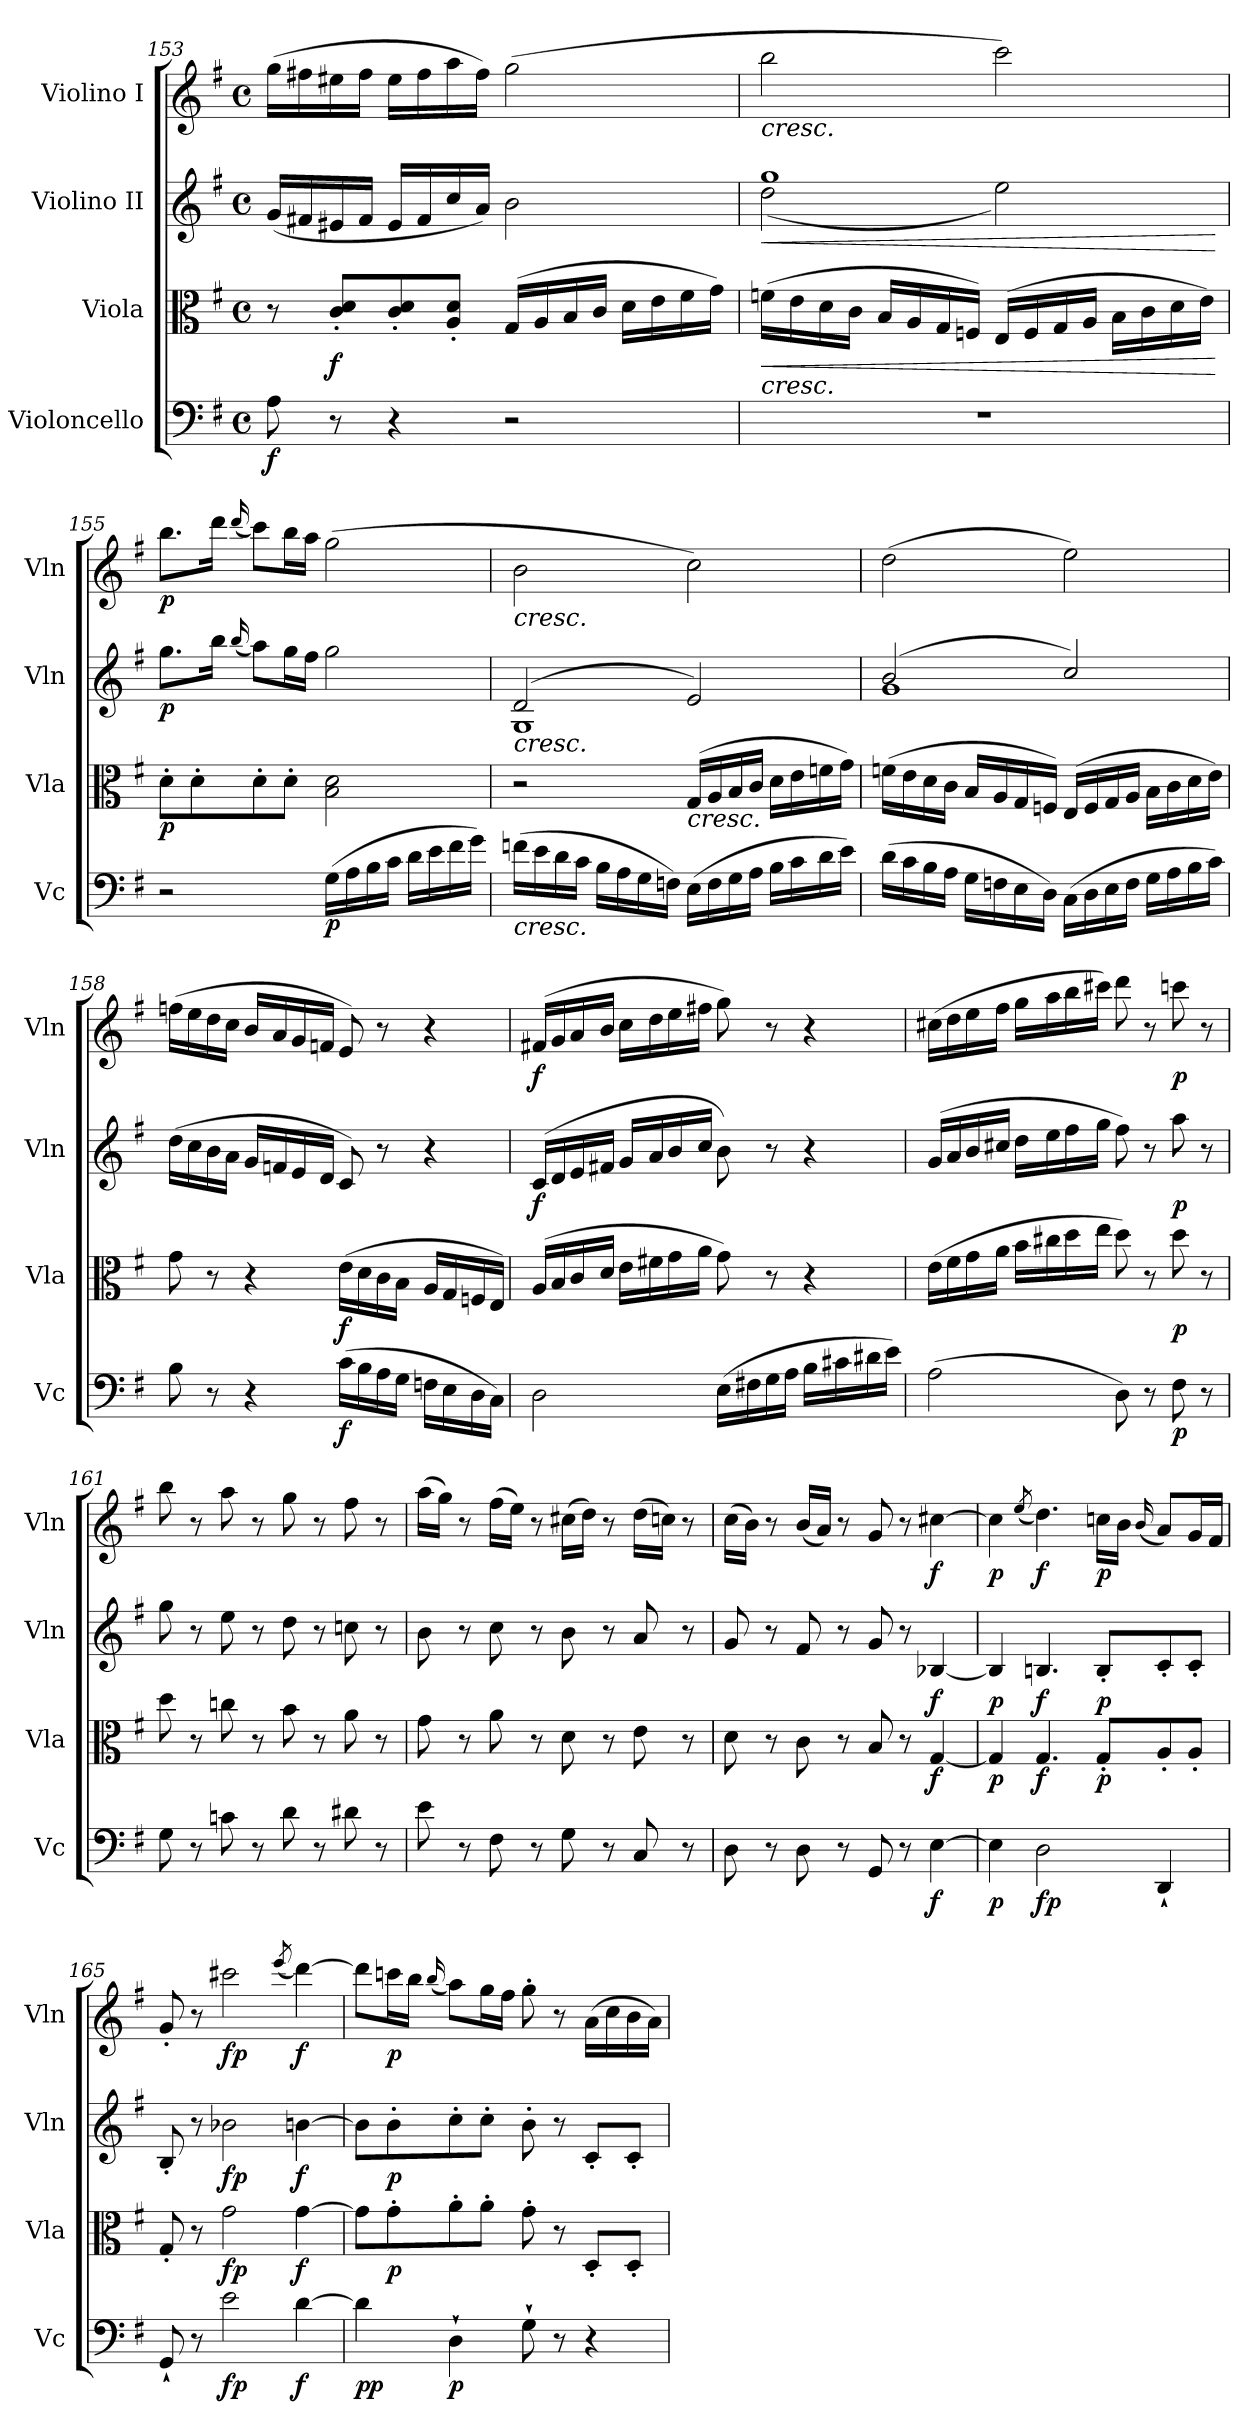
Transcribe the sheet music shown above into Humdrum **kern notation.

**kern	**dynam	**kern	**dynam	**kern	**dynam	**kern	**dynam
*part4	*part4	*part3	*part3	*part2	*part2	*part1	*part1
*staff4	*staff4	*staff3	*staff3	*staff2	*staff2	*staff1	*staff1
*I"Violoncello	*	*I"Viola	*	*I"Violino II	*	*I"Violino I	*
*I'Vc	*	*I'Vla	*	*I'Vln	*	*I'Vln	*
*clefF4	*	*clefC3	*	*clefG2	*	*clefG2	*
*k[f#]	*	*k[f#]	*	*k[f#]	*	*k[f#]	*
*M4/4	*	*M4/4	*	*M4/4	*	*M4/4	*
*met(c)	*	*met(c)	*	*met(c)	*	*met(c)	*
=153	=153	=153	=153	=153	=153	=153	=153
8A	f	8r	.	(16gLL	.	(16ggLL	.
.	.	.	.	16f#X	.	16ff#X	.
8r	.	8c' 8d'L	f	16e#X	.	16ee#X	.
.	.	.	.	16f#JJ	.	16ff#JJ	.
4r	.	8c' 8d'	.	16e#LL	.	16ee#LL	.
.	.	.	.	16f#	.	16ff#	.
.	.	8A' 8d'J	.	16cc	.	16aa	.
.	.	.	.	16aJJ)	.	16ff#JJ)	.
2r	.	(16GLL	.	2b	.	(2gg	.
.	.	16A	.	.	.	.	.
.	.	16B	.	.	.	.	.
.	.	16cJJ	.	.	.	.	.
.	.	16dLL	.	.	.	.	.
.	.	16e	.	.	.	.	.
.	.	16f#	.	.	.	.	.
.	.	16gJJ)	.	.	.	.	.
=154	=154	=154	=154	=154	=154	=154	=154
!	!	!	!	!	!	!LO:TX:b:i:t=cresc.	!
!	!	!	!	!LO:TX:b:i:t=cresc.	!	!	!
!	!	!LO:TX:b:i:t=cresc.	!	!	!	!	!
!	!	!	!LO:HP:b	!	!LO:HP:b	!	!
*	*	*	*	*^	*	*	*
1r	.	(16fnLL	<	1gg	(2dd	<	2bb	.
.	.	16e	.	.	.	.	.	.
.	.	16d	.	.	.	.	.	.
.	.	16cJJ	.	.	.	.	.	.
.	.	16BLL	.	.	.	.	.	.
.	.	16A	.	.	.	.	.	.
.	.	16G	.	.	.	.	.	.
.	.	16FnJJ)	.	.	.	.	.	.
.	.	(16ELL	.	.	2ee)	.	2ccc)	.
.	.	16F	.	.	.	.	.	.
.	.	16G	.	.	.	.	.	.
.	.	16AJJ	.	.	.	.	.	.
.	.	16BLL	.	.	.	.	.	.
.	.	16c	.	.	.	.	.	.
.	.	16d	.	.	.	.	.	.
.	.	16eJJ)	.	.	.	.	.	.
*	*	*	*	*v	*v	*	*	*
.	.	.	[	.	[	.	.
=155	=155	=155	=155	=155	=155	=155	=155
2r	.	8d'L	p	8.ggL	p	8.bbL	p
.	.	8d'	.	.	.	.	.
.	.	.	.	16bbJk	.	16dddJk	.
.	.	.	.	(16qqbb/	.	(16qqddd/	.
.	.	8d'	.	8aaL)	.	8cccL)	.
.	.	8d'J	.	16ggL	.	16bbL	.
.	.	.	.	16ff#JJ	.	16aaJJ	.
(16GLL	p	2B 2d	.	2gg	.	(2gg	.
16A	.	.	.	.	.	.	.
16B	.	.	.	.	.	.	.
16cJJ	.	.	.	.	.	.	.
16dLL	.	.	.	.	.	.	.
16e	.	.	.	.	.	.	.
16f#	.	.	.	.	.	.	.
16gJJ)	.	.	.	.	.	.	.
=156	=156	=156	=156	=156	=156	=156	=156
*	*	*	*	*^	*	*	*
!	!	!	!	!	!	!	!LO:TX:b:i:t=cresc.	!
!	!	!	!	!LO:TX:b:i:t=cresc.	!	!	!	!
!LO:TX:b:i:t=cresc.	!	!	!	!	!	!	!	!
(16fnLL	.	2r	.	(2d	1G	.	2b	.
16e	.	.	.	.	.	.	.	.
16d	.	.	.	.	.	.	.	.
16cJJ	.	.	.	.	.	.	.	.
16BLL	.	.	.	.	.	.	.	.
16A	.	.	.	.	.	.	.	.
16G	.	.	.	.	.	.	.	.
16FnJJ)	.	.	.	.	.	.	.	.
!	!	!LO:TX:b:i:t=cresc.	!	!	!	!	!	!
(16ELL	.	(16GLL	.	2e)	.	.	2cc)	.
16F	.	16A	.	.	.	.	.	.
16G	.	16B	.	.	.	.	.	.
16AJJ	.	16cJJ	.	.	.	.	.	.
16BLL	.	16dLL	.	.	.	.	.	.
16c	.	16e	.	.	.	.	.	.
16d	.	16fn	.	.	.	.	.	.
16eJJ)	.	16gJJ)	.	.	.	.	.	.
=157	=157	=157	=157	=157	=157	=157	=157	=157
(16dLL	.	(16fnLL	.	(2b	1g	.	(2dd	.
16c	.	16e	.	.	.	.	.	.
16B	.	16d	.	.	.	.	.	.
16AJJ	.	16cJJ	.	.	.	.	.	.
16GLL	.	16BLL	.	.	.	.	.	.
16Fn	.	16A	.	.	.	.	.	.
16E	.	16G	.	.	.	.	.	.
16DJJ)	.	16FnJJ)	.	.	.	.	.	.
(16CLL	.	(16ELL	.	2cc)	.	.	2ee)	.
16D	.	16F	.	.	.	.	.	.
16E	.	16G	.	.	.	.	.	.
16FJJ	.	16AJJ	.	.	.	.	.	.
16GLL	.	16BLL	.	.	.	.	.	.
16A	.	16c	.	.	.	.	.	.
16B	.	16d	.	.	.	.	.	.
16cJJ)	.	16eJJ)	.	.	.	.	.	.
*	*	*	*	*v	*v	*	*	*
=158	=158	=158	=158	=158	=158	=158	=158
8B	.	8g	.	(16ddLL	.	(16ffnLL	.
.	.	.	.	16cc	.	16ee	.
8r	.	8r	.	16b	.	16dd	.
.	.	.	.	16aJJ	.	16ccJJ	.
4r	.	4r	.	16gLL	.	16bLL	.
.	.	.	.	16fn	.	16a	.
.	.	.	.	16e	.	16g	.
.	.	.	.	16dJJ	.	16fnJJ	.
(16cLL	f	(16eLL	f	8c)	.	8e)	.
16B	.	16d	.	.	.	.	.
16A	.	16c	.	8r	.	8r	.
16GJJ	.	16BJJ	.	.	.	.	.
16FnLL	.	16ALL	.	4r	.	4r	.
16E	.	16G	.	.	.	.	.
16D	.	16Fn	.	.	.	.	.
16CJJ)	.	16EJJ)	.	.	.	.	.
=159	=159	=159	=159	=159	=159	=159	=159
2D	.	(16ALL	.	(16cLL	f	(16f#XLL	f
.	.	16B	.	16d	.	16g	.
.	.	16c	.	16e	.	16a	.
.	.	16dJJ	.	16f#XJJ	.	16bJJ	.
.	.	16eLL	.	16gLL	.	16ccLL	.
.	.	16f#X	.	16a	.	16dd	.
.	.	16g	.	16b	.	16ee	.
.	.	16aJJ	.	16ccJJ	.	16ff#XJJ	.
(16ELL	.	8g)	.	8b)	.	8gg)	.
16F#X	.	.	.	.	.	.	.
16G	.	8r	.	8r	.	8r	.
16AJJ	.	.	.	.	.	.	.
16BLL	.	4r	.	4r	.	4r	.
16c#X	.	.	.	.	.	.	.
16d#X	.	.	.	.	.	.	.
16eJJ)	.	.	.	.	.	.	.
=160	=160	=160	=160	=160	=160	=160	=160
(2A	.	(16eLL	.	(16gLL	.	(16cc#XLL	.
.	.	16f#	.	16a	.	16dd	.
.	.	16g	.	16b	.	16ee	.
.	.	16aJJ	.	16cc#XJJ	.	16ff#JJ	.
.	.	16bLL	.	16ddLL	.	16ggLL	.
.	.	16cc#X	.	16ee	.	16aa	.
.	.	16dd	.	16ff#	.	16bb	.
.	.	16eeJJ	.	16ggJJ	.	16ccc#XJJ)	.
8D)	.	8dd)	.	8ff#)	.	8ddd	.
8r	.	8r	.	8r	.	8r	.
8F#	p	8dd	p	8aa	p	8cccn	p
8r	.	8r	.	8r	.	8r	.
=161	=161	=161	=161	=161	=161	=161	=161
8G	.	8dd	.	8gg	.	8bb	.
8r	.	8r	.	8r	.	8r	.
8cn	.	8ccn	.	8ee	.	8aa	.
8r	.	8r	.	8r	.	8r	.
8d	.	8b	.	8dd	.	8gg	.
8r	.	8r	.	8r	.	8r	.
8d#X	.	8a	.	8ccn	.	8ff#	.
8r	.	8r	.	8r	.	8r	.
=162	=162	=162	=162	=162	=162	=162	=162
8e	.	8g	.	8b	.	(16aaLL	.
.	.	.	.	.	.	16ggJJ)	.
8r	.	8r	.	8r	.	8r	.
8F#	.	8a	.	8cc	.	(16ff#LL	.
.	.	.	.	.	.	16eeJJ)	.
8r	.	8r	.	8r	.	8r	.
8G	.	8d	.	8b	.	(16cc#XLL	.
.	.	.	.	.	.	16ddJJ)	.
8r	.	8r	.	8r	.	8r	.
8C	.	8e	.	8a	.	(16ddLL	.
.	.	.	.	.	.	16ccnJJ)	.
8r	.	8r	.	8r	.	8r	.
=163	=163	=163	=163	=163	=163	=163	=163
8D	.	8d	.	8g	.	(16ccLL	.
.	.	.	.	.	.	16bJJ)	.
8r	.	8r	.	8r	.	8r	.
8D	.	8c	.	8f#	.	(16bLL	.
.	.	.	.	.	.	16aJJ)	.
8r	.	8r	.	8r	.	8r	.
8GG	.	8B	.	8g	.	8g	.
8r	.	8r	.	8r	.	8r	.
[4E	f	[4G	f	[4B-X	f	[4cc#X	f
=164	=164	=164	=164	=164	=164	=164	=164
4E]	p	4G]	p	4B-]	p	4cc#]	p
.	.	.	.	.	.	(8qee/	.
2D	fp	4.G	f	4.Bn	f	4.dd)	f
.	.	8G'L	p	8B'L	p	16ccnLL	p
.	.	.	.	.	.	16bJJ	.
.	.	.	.	.	.	(16qqb/	.
4DD`	.	8A'	.	8c'	.	8aL)	.
.	.	8A'J	.	8c'J	.	16gL	.
.	.	.	.	.	.	16f#JJ	.
=165	=165	=165	=165	=165	=165	=165	=165
8GG`	.	8G'	.	8B'	.	8g'	.
8r	.	8r	.	8r	.	8r	.
2e	fp	2g	fp	2b-X	fp	2ccc#X	fp
.	.	.	.	.	.	(8qeee/	.
[4d	f	[4g	f	[4bn	f	[4ddd)	f
=166	=166	=166	=166	=166	=166	=166	=166
4d]	pp	8gL]	.	8bL]	.	8dddL]	.
.	.	8g'	p	8b'	p	16cccnL	p
.	.	.	.	.	.	16bbJJ	.
.	.	.	.	.	.	(16qqbb/	.
4D`	p	8a'	.	8cc'	.	8aaL)	.
.	.	8a'J	.	8cc'J	.	16ggL	.
.	.	.	.	.	.	16ff#JJ	.
8G`	.	8g'	.	8b'	.	8gg'	.
8r	.	8r	.	8r	.	8r	.
4r	.	8D'L	.	8c'L	.	(16aLL	.
.	.	.	.	.	.	16cc	.
.	.	8D'J	.	8c'J	.	16b	.
.	.	.	.	.	.	16aJJ)	.
=	=	=	=	=	=	=	=
*-	*-	*-	*-	*-	*-	*-	*-
